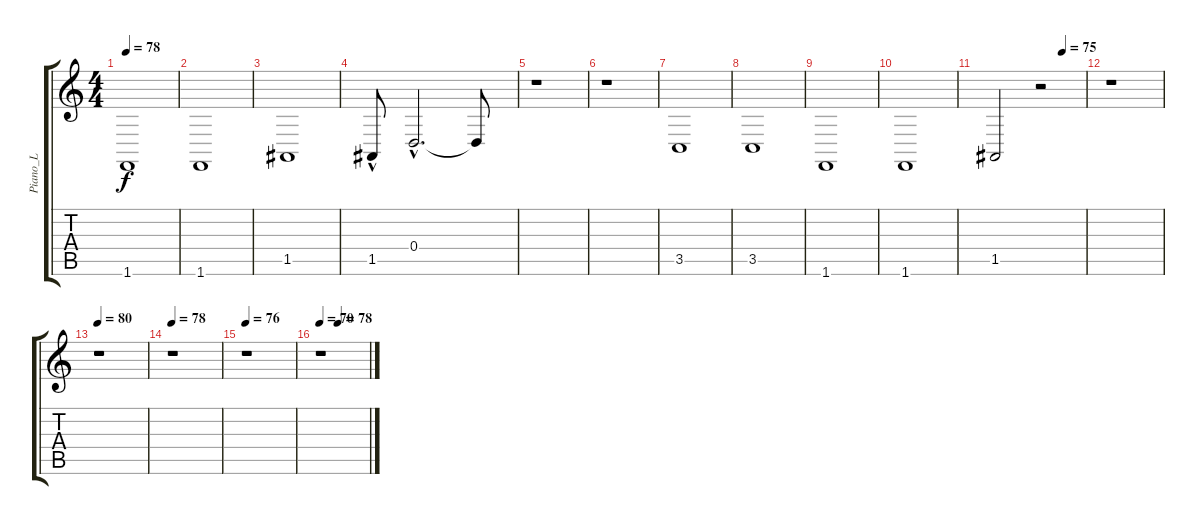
\track ("Piano_L" "Piano_L") {instrument acousticgrandpiano}
\staff {score tabs}
\tuning (E4 B3 G3 D3 A2 E2) {hide}
\ts (4 4)
\tempo 78
\clef g2
\ks c
1.6.1{dy f} |
1.6.1 |
1.5.1 |
1.5{hac}.8 0.4{hac}.2{d} 0.4{t}.8 |
r.1 |
r.1 |
3.5.1 |
3.5.1 |
1.6.1 |
1.6.1 |
\tempo (75 0.75)
1.5.2 r.2 |
r.1 |
\tempo 80
r.1 |
\tempo 78
r.1 |
\tempo 76
r.1 |
\tempo 70
\tempo (78 0.375)
r.1
